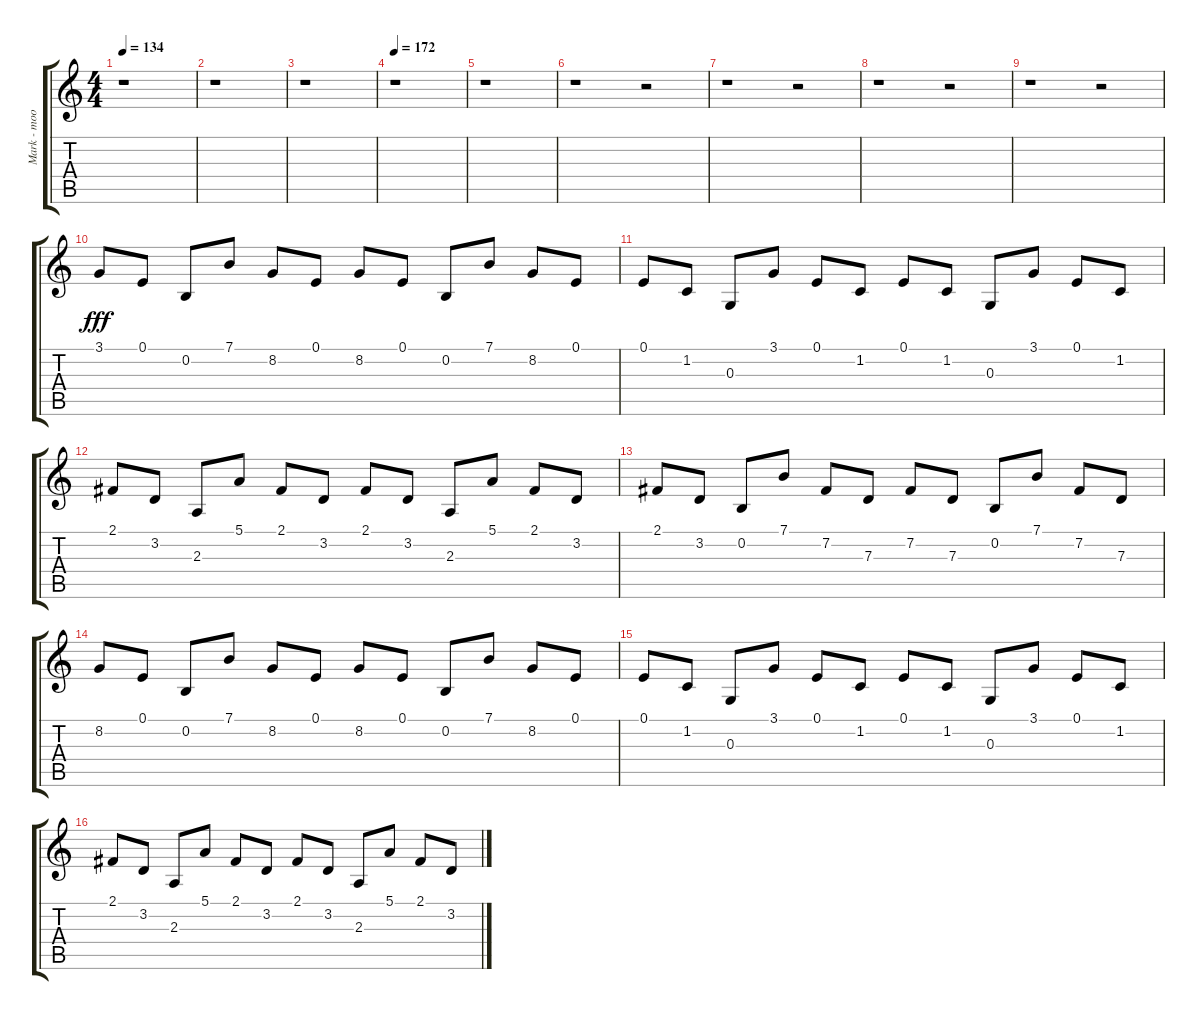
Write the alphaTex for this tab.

\track ("Mark - moog solo's" "Mark - moo") {instrument pad3polysynth}
\staff {score tabs}
\tuning (E4 B3 G3 D3 A2 E2) {hide}
\ts (4 4)
\tempo 134
\clef g2
\ks c
r.1{dy f} |
r.1 |
r.1 |
\tempo 172
r.1 |
r.1 |
r.1 r.2 |
r.1 r.2 |
r.1 r.2 |
r.1 r.2 |
3.1.8{dy fff volume 11 instrument pad3polysynth} 0.1.8 0.2.8 7.1.8 8.2.8 0.1.8 8.2.8 0.1.8 0.2.8 7.1.8 8.2.8 0.1.8 |
0.1.8 1.2.8 0.3.8 3.1.8 0.1.8 1.2.8 0.1.8 1.2.8 0.3.8 3.1.8 0.1.8 1.2.8 |
2.1.8 3.2.8 2.3.8 5.1.8 2.1.8 3.2.8 2.1.8 3.2.8 2.3.8 5.1.8 2.1.8 3.2.8 |
2.1.8 3.2.8 0.2.8 7.1.8 7.2.8 7.3.8 7.2.8 7.3.8 0.2.8 7.1.8 7.2.8 7.3.8 |
8.2.8 0.1.8 0.2.8 7.1.8 8.2.8 0.1.8 8.2.8 0.1.8 0.2.8 7.1.8 8.2.8 0.1.8 |
0.1.8 1.2.8 0.3.8 3.1.8 0.1.8 1.2.8 0.1.8 1.2.8 0.3.8 3.1.8 0.1.8 1.2.8 |
2.1.8 3.2.8 2.3.8 5.1.8 2.1.8 3.2.8 2.1.8 3.2.8 2.3.8 5.1.8 2.1.8 3.2.8
